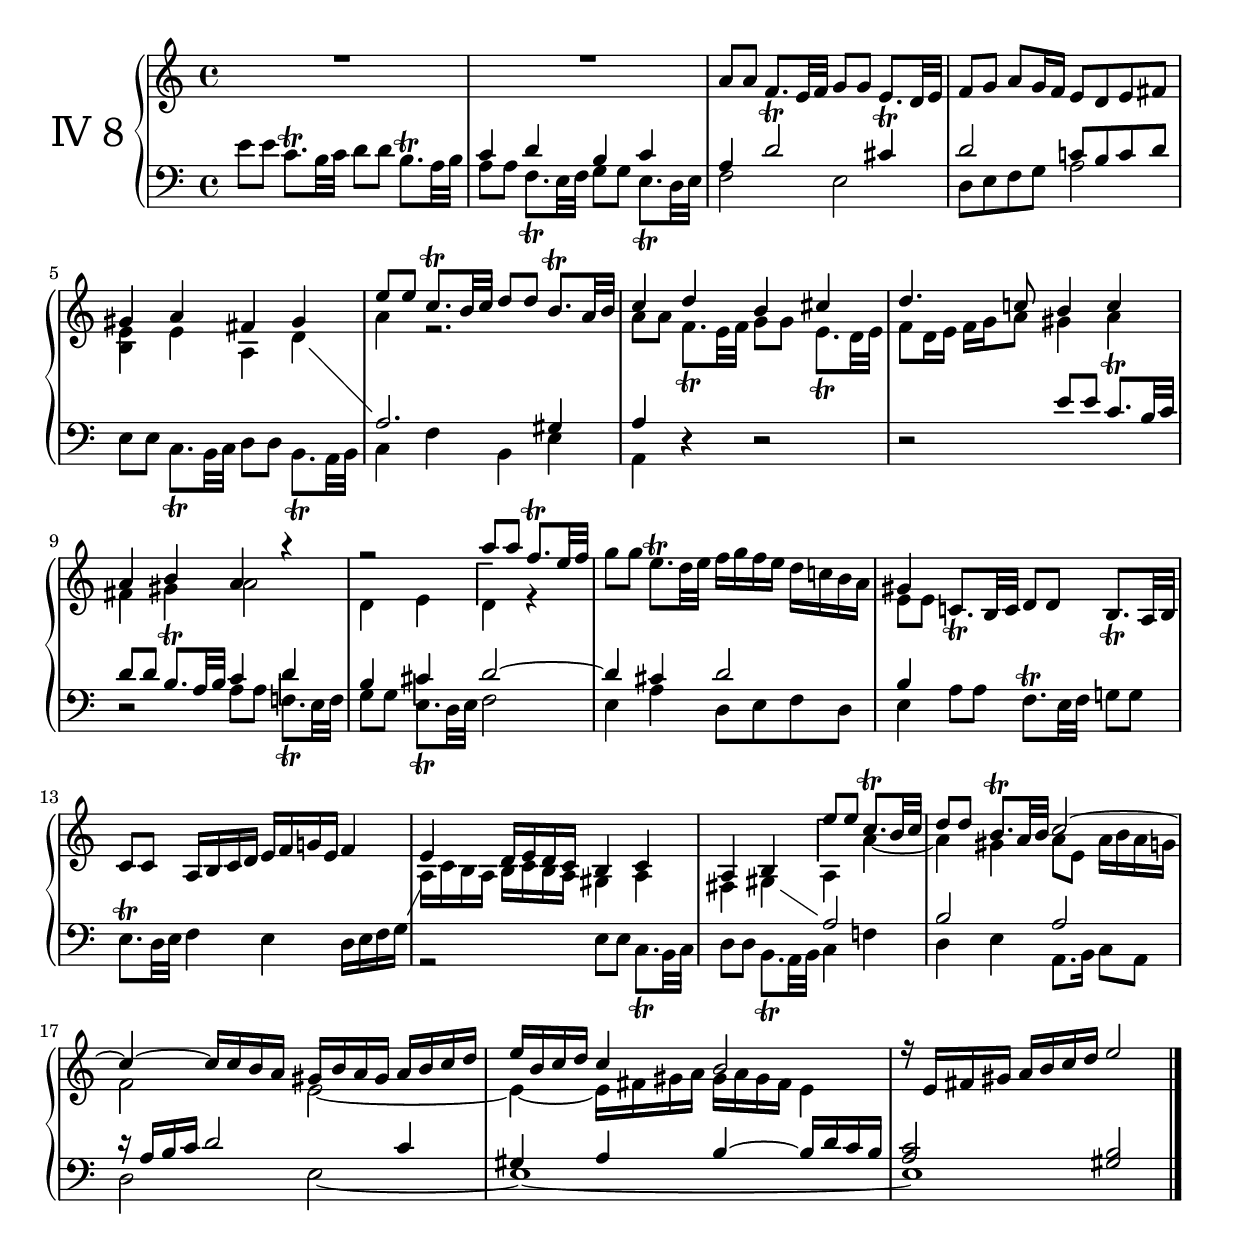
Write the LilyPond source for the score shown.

rh = \markup { \postscript # "0.20 setlinewidth 0.8 -2 moveto -1 0 rlineto 0 3 rlineto stroke" }
lh = \markup { \postscript # "0.20 setlinewidth -0.5 0 moveto 0 4 rlineto 1.5 0 rlineto stroke" }

soprviii = \relative c''
{
	R1 |   \noPageBreak
	R1 |   \noPageBreak
	s1 |  \noPageBreak
	s1 |  \noPageBreak
	s1 |  \noPageBreak
	e8 e c8.\trill b32 c d8 d b8.\trill a32 b |  \noPageBreak
	c4 d b cis |  \noPageBreak
	d4. c8 b4 c |  \noPageBreak
	a b a r |  \noPageBreak
	r2  a'8 a f8.\trill e32 f |  \noPageBreak
	\stemNeutral g8 g e8.\trill d32 e f16 g f e d c b a |  \noPageBreak
	\stemUp gis4 s2. |  \noPageBreak
	s1 |   \noPageBreak
	s1 |   \noPageBreak
	s2 e'8 e c8.\trill b32 c |  \noPageBreak
	d8 d b8.\trill a32 b c2 ~ |  \noPageBreak
	c4 ~ c16 c b a gis b a gis a b c d |  \noPageBreak
	e b c d c4 b2 |  \noPageBreak
	r16 e,16 fis gis a b c d e2 |  \noPageBreak
	\bar "|."
}

altoviii = \relative c''
{
	\showStaffSwitch
	R1 |
	R1 |
	\stemNeutral
	a8 a f8.\trill e32 f g8 g e8.\trill d32 e |
	f8 g a g16 f e8 d e fis |
	gis4 a fis gis |
	\stemDown
	a r2. |
	a8 a f8.\trill e32 f g8 g e8.\trill d32 e |
	f8 d16 e f g a8 gis4 a |
	fis gis a2 |
	d,4 e d_\lh r |
	s1 |
	e8 e \stemNeutral c8.\trill b32 c d8 d b8.\trill a32 b |
	c8 c a16 b c d e f g e f4 |
	e d16 e d c b4 c | 
	a b \stemDown a_\lh a'~|
	a gis a8 e a16 b a g |
	f2 e~ |
	e4 ~ e16 fis gis a gis a gis fis e4 |
}

tenorviii = \relative c'
{
	\showStaffSwitch
	%\change Staff = "up"
	\clef bass
	\stemNeutral
	e8 e c8.\trill b32 c d8 d b8.\trill a32 b |
	\stemUp
	c4 d b c |
	a d2 cis4 |
	d2 c8 b c d |
	\change Staff="up" \voiceTwo
	<b e>4 e a, d |
	\change Staff="down" \voiceOne
	a2. gis4 |
	a4 r4 r2 |
	d,2\rest e'8 e c8.\trill b32 c |
	d8 d b8.\trill a32 b c4 d^\rh |
	b cis^\rh d2 ~ |
	d4 cis d2 |
	b4 \stemNeutral a8 a f8.\trill e32 f g8 g |
	e8.\trill d32 e f4 e d16 e f g |
	\change Staff="up" \voiceTwo a c b a b c b a gis4 a|
	fis gis \change Staff="down" \voiceOne a2 |
	b a |
	r16 a b c d2 c4 |
	gis a b ~ b16 d c b |
	<a c>2 <gis b> |
}

bassviii = \relative c'
{
	s1 |
	a8 a f8.\trill e32 f g8 g e8.\trill d32 e |
	f2 e |
	d8 e f g a2 |
	e8 e c8.\trill b32 c d8 d b8.\trill a32 b |
	c4 f b, e |
	a, r4 r2 |
	s1 |
	d2\rest a'8 a f8.\trill e32 f |
	g8 g e8.\trill d32 e f2 |
	e4 a d,8 e f d |
	e4 s2. |
	s1 |
	r2 e8 e c8.\trill b32 c |
	d8 d b8.\trill a32 b c4 f |
	d e  a,8. b16 c8 a |
	d2 e ~|
	e1 ~|
	e1 |
}

\include "merge.ly"
\score
{
	\new PianoStaff <<
		\accidentalStyle "piano"

		\set PianoStaff.instrumentName = # "Ⅳ 8"
		\new Staff = "up" << { \soprviii } \\ {\altoviii} >>
		\new Staff = "down" << {\tenorviii } \\ {\bassviii} >>
	>>
	\layout 
	{
		\context { \PianoStaff \override InstrumentName #'font-size = #5  }
		\context { \Staff \consists #merge-rests-engraver }
		\context { \Staff \consists #merge-mmrests-engraver }
		\context 
		{
			\Score
			\override SpacingSpanner.common-shortest-duration = #(ly:make-moment 1/8)
		}
	}
	\midi {\tempo 4=100}
}